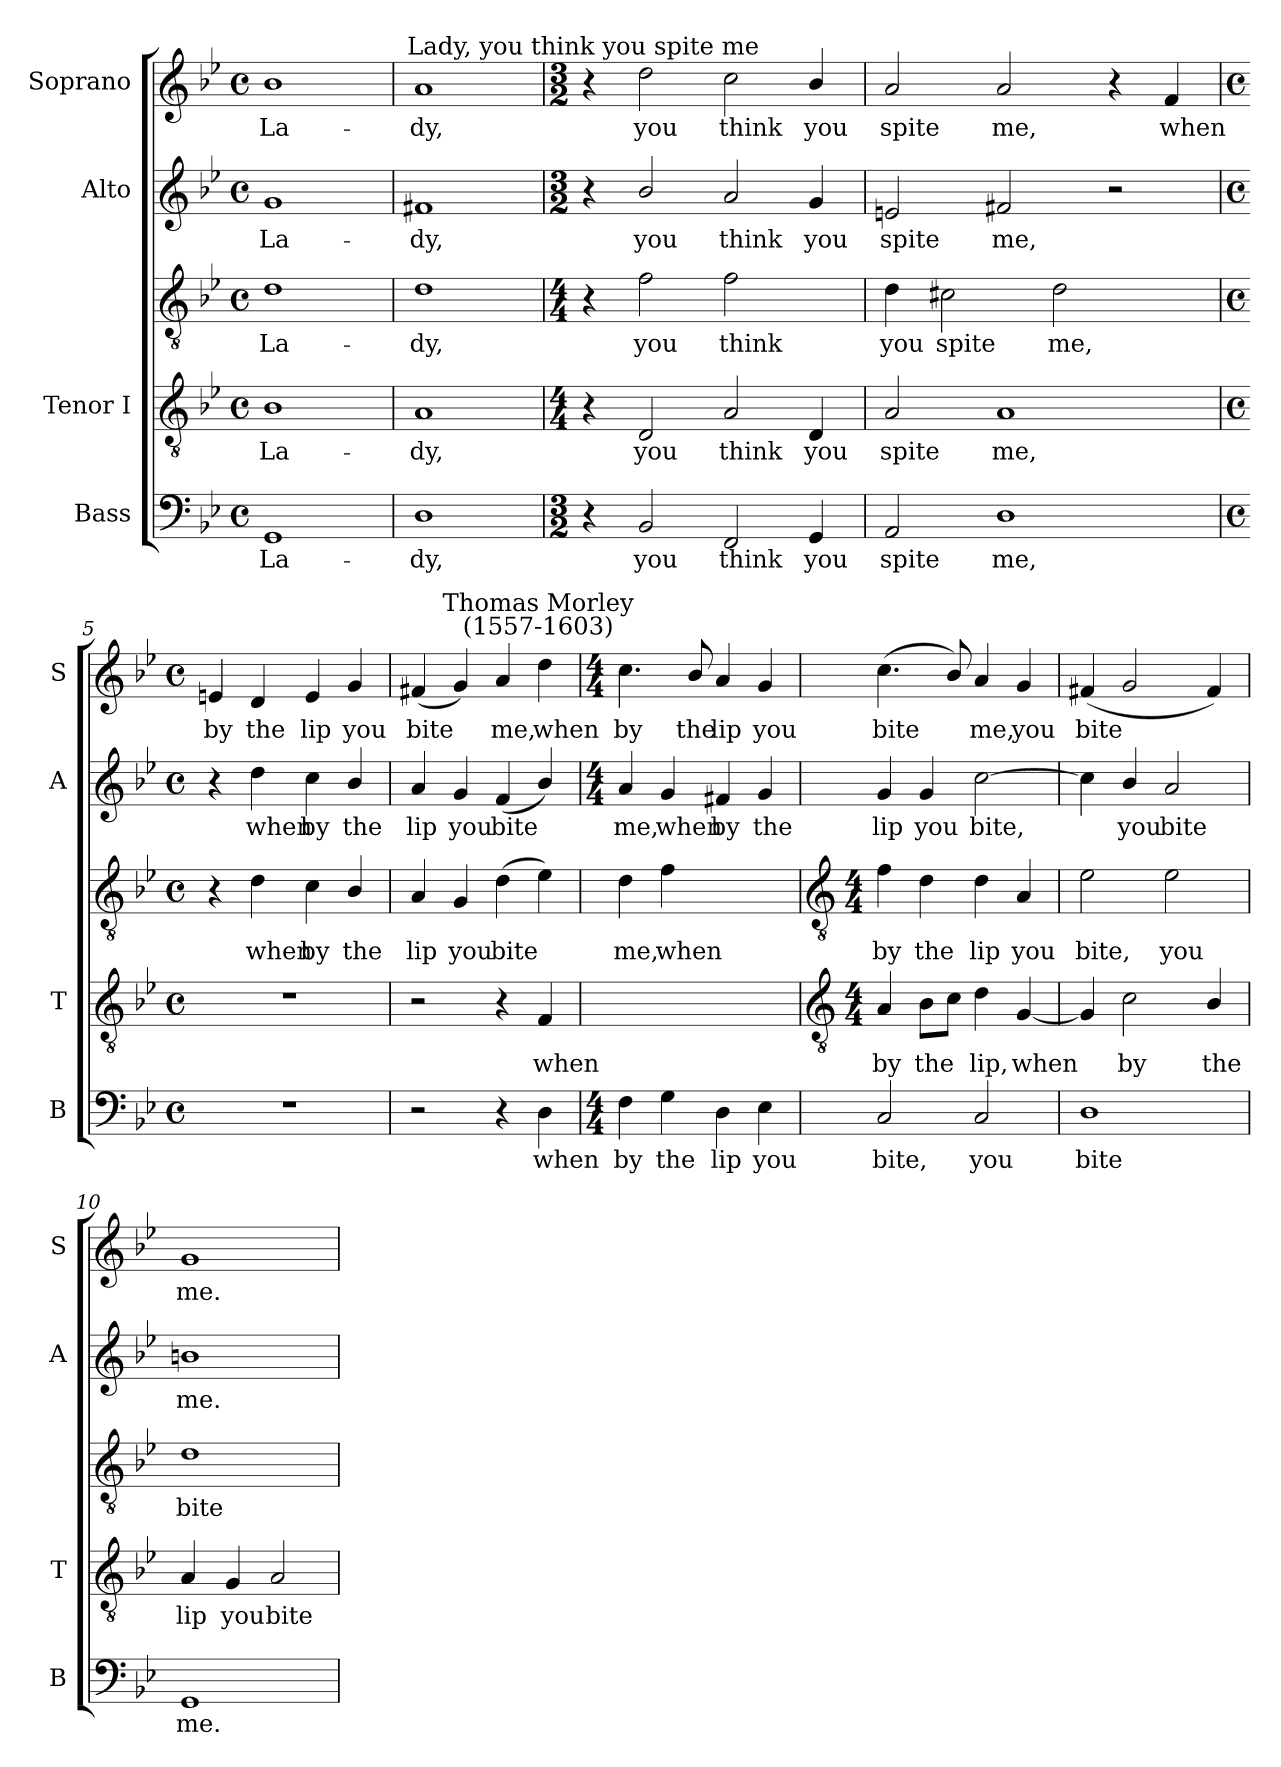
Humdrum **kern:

**kern	**text	**kern	**text	**kern	**text	**kern	**text	**kern	**text
*part4	*part4	*part3	*part3	*part3	*part3	*part2	*part2	*part1	*part1
*staff5	*staff5	*staff4	*staff4	*staff3	*staff3	*staff2	*staff2	*staff1	*staff1
*I"Bass	*	*I"Tenor I	*	*	*	*I"Alto	*	*I"Soprano	*
*I'B	*	*I'T	*	*	*	*I'A	*	*I'S	*
*clefF4	*	*clefGv2	*	*clefGv2	*	*clefG2	*	*clefG2	*
*k[b-e-]	*	*k[b-e-]	*	*k[b-e-]	*	*k[b-e-]	*	*k[b-e-]	*
*B-:	*	*B-:	*	*B-:	*	*B-:	*	*B-:	*
*M4/4	*	*M4/4	*	*M4/4	*	*M4/4	*	*M4/4	*
*met(c)	*	*met(c)	*	*met(c)	*	*met(c)	*	*met(c)	*
=1	=1	=1	=1	=1	=1	=1	=1	=1	=1
!	!LO:LY:b	!	!LO:LY:b	!	!LO:LY:b	!	!LO:LY:b	!	!LO:LY:b
1GG	La-	1B-	-La-	1d	La-	1g	La-	1b-	La-
=2	=2	=2	=2	=2	=2	=2	=2	=2	=2
!	!LO:LY:b	!	!LO:LY:b	!	!LO:LY:b	!	!LO:LY:b	!	!LO:LY:b
1D	-dy,	1A	dy,	1d	-dy,	1f#X	-dy,	1a	-dy,
=3	=3	=3	=3	=3	=3	=3	=3	=3	=3
*M3/2	*	*M4/4	*	*M4/4	*	*M3/2	*	*M3/2	*
!	!	!	!	!	!	!	!	!LO:TX:a:cj:t=Lady, you think you spite me	!
4r	.	4r	.	4r	.	4r	.	4r	.
!	!LO:LY:b	!	!LO:LY:b	!	!LO:LY:b	!	!LO:LY:b	!	!LO:LY:b
2BB-	you	2D	you	2f	you	2b-/	you	2dd	you
!	!LO:LY:b	!	!LO:LY:b	!	!LO:LY:b	!	!LO:LY:b	!	!LO:LY:b
2FF	think	2A	think	2f	think	2a	think	2cc	think
!	!LO:LY:b	!	!LO:LY:b	!	!	!	!LO:LY:b	!	!LO:LY:b
4GG	you	4D	you	4ryy	.	4g	you	4b-/	you
=4	=4	=4	=4	=4	=4	=4	=4	=4	=4
!	!LO:LY:b	!	!LO:LY:b	!	!LO:LY:b	!	!LO:LY:b	!	!LO:LY:b
2AA	spite	2A	spite	4d	you	2en	spite	2a	spite
!	!	!	!	!	!LO:LY:b	!	!	!	!
.	.	.	.	2c#X	spite	.	.	.	.
!	!LO:LY:b	!	!LO:LY:b	!	!	!	!LO:LY:b	!	!LO:LY:b
1D	me,	1A	me,	.	.	2f#X	me,	2a	me,
!	!	!	!	!	!LO:LY:b	!	!	!	!
.	.	.	.	2d	me,	.	.	.	.
.	.	.	.	.	.	2r	.	4r	.
!	!	!	!	!	!	!	!	!	!LO:LY:b
.	.	.	.	4ryy	.	.	.	4f	when
=5	=5	=5	=5	=5	=5	=5	=5	=5	=5
*M4/4	*	*M4/4	*	*M4/4	*	*M4/4	*	*M4/4	*
*met(c)	*	*met(c)	*	*met(c)	*	*met(c)	*	*met(c)	*
!	!	!	!	!	!	!	!	!	!LO:LY:b
1r	.	1r	.	4r	.	4r	.	4en	by
!	!	!	!	!	!LO:LY:b	!	!LO:LY:b	!	!LO:LY:b
.	.	.	.	4d	when	4dd	when	4d	the
!	!	!	!	!	!LO:LY:b	!	!LO:LY:b	!	!LO:LY:b
.	.	.	.	4c	by	4cc	by	4e	lip
!	!	!	!	!	!LO:LY:b	!	!LO:LY:b	!	!LO:LY:b
.	.	.	.	4B-/	the	4b-/	the	4g	you
=6	=6	=6	=6	=6	=6	=6	=6	=6	=6
!	!	!	!	!	!LO:LY:b	!	!LO:LY:b	!	!LO:LY:b
2r	.	2r	.	4A	lip	4a	lip	(<4f#X	bite
!	!	!	!	!	!LO:LY:b	!	!LO:LY:b	!	!
.	.	.	.	4G	you	4g	you	4g)	.
!	!	!	!	!	!LO:LY:b	!	!LO:LY:b	!	!LO:LY:b
4r	.	4r	.	(>4d	bite	(<4f	bite	4a	me,
!	!	!	!	!	!	!	!	!LO:TX:a:cj:t=Thomas Morley\n(1557-1603)	!
!	!LO:LY:b	!	!LO:LY:b	!	!	!	!	!	!LO:LY:b
4D	when	4F	when	4e-)	.	4b-/)	.	4dd	when
!!LO:LB:g=z
=7	=7	=7	=7	=7	=7	=7	=7	=7	=7
*M4/4	*	*	*	*	*	*M4/4	*	*M4/4	*
!	!LO:LY:b	!	!	!	!LO:LY:b	!	!LO:LY:b	!	!LO:LY:b
4F	by	1ryy	.	4d	me,	4a	me,	4.cc	by
!	!LO:LY:b	!	!	!	!LO:LY:b	!	!LO:LY:b	!	!
4G	the	.	.	4f	when	4g	when	.	.
!	!	!	!	!	!	!	!	!	!LO:LY:b
.	.	.	.	.	.	.	.	8b-/	the
!	!LO:LY:b	!	!	!	!	!	!LO:LY:b	!	!LO:LY:b
4D	lip	.	.	2ryy	.	4f#X	by	4a	lip
!	!LO:LY:b	!	!	!	!	!	!LO:LY:b	!	!LO:LY:b
4E-	you	.	.	.	.	4g	the	4g	you
!!LO:LB:g=z
=8	=8	=8	=8	=8	=8	=8	=8	=8	=8
*	*	*clefGv2	*	*clefGv2	*	*	*	*	*
*	*	*M4/4	*	*M4/4	*	*	*	*	*
!	!LO:LY:b	!	!LO:LY:b	!	!LO:LY:b	!	!LO:LY:b	!	!LO:LY:b
2C	bite,	4A	by	4f	by	4g	lip	(<4.cc	bite
!	!	!	!LO:LY:b	!	!LO:LY:b	!	!LO:LY:b	!	!
.	.	8B-L	the	4d	the	4g	you	.	.
.	.	8cJ	.	.	.	.	.	8b-/)	.
!	!LO:LY:b	!	!LO:LY:b	!	!LO:LY:b	!	!LO:LY:b	!	!LO:LY:b
2C	you	4d	lip,	4d	lip	[2cc	bite,	4a	me,
!	!	!	!LO:LY:b	!	!LO:LY:b	!	!	!	!LO:LY:b
.	.	[4G	when	4A/	you	.	.	4g	you
=9	=9	=9	=9	=9	=9	=9	=9	=9	=9
!	!LO:LY:b	!	!	!	!LO:LY:b	!	!	!	!LO:LY:b
1D	bite	4G]	.	2e-	bite,	4cc]	.	(<4f#X	bite
!	!	!	!LO:LY:b	!	!	!	!LO:LY:b	!	!
.	.	2c	by	.	.	4b-/	you	2g	.
!	!	!	!	!	!LO:LY:b	!	!LO:LY:b	!	!
.	.	.	.	2e-	you	2a	bite	.	.
!	!	!	!LO:LY:b	!	!	!	!	!	!
.	.	4B-/	the	.	.	.	.	4f#)	.
=10	=10	=10	=10	=10	=10	=10	=10	=10	=10
!	!LO:LY:b	!	!LO:LY:b	!	!LO:LY:b	!	!LO:LY:b	!	!LO:LY:b
1GG	me.	4A	lip	1d	bite	1bn	me.	1g	me.
!	!	!	!LO:LY:b	!	!	!	!	!	!
.	.	4G	you	.	.	.	.	.	.
!	!	!	!LO:LY:b	!	!	!	!	!	!
.	.	2A	bite	.	.	.	.	.	.
=	=	=	=	=	=	=	=	=	=
*-	*-	*-	*-	*-	*-	*-	*-	*-	*-
